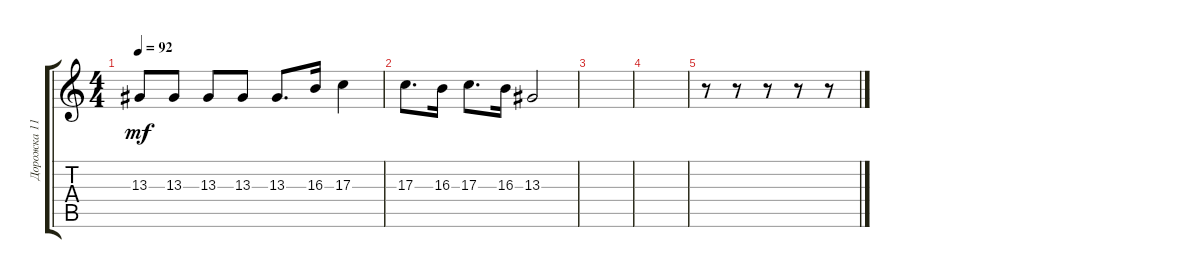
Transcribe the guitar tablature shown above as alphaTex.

\track ("Дорожка 11" "Дорожка 11") {instrument electricpiano1}
\staff {score tabs}
\tuning (E4 B3 G3 D3 A2 E2) {hide}
\ts (4 4)
\tempo 92
\clef g2
\ks c
13.3{t}.8{dy mf} 13.3.8 13.3.8 13.3.8 13.3.8{d} 16.3.16 17.3.4 |
17.3.8{d} 16.3.16 17.3.8{d} 16.3.16 13.3.2 |
|
|
r.8 r.8 r.8 r.8 r.8
